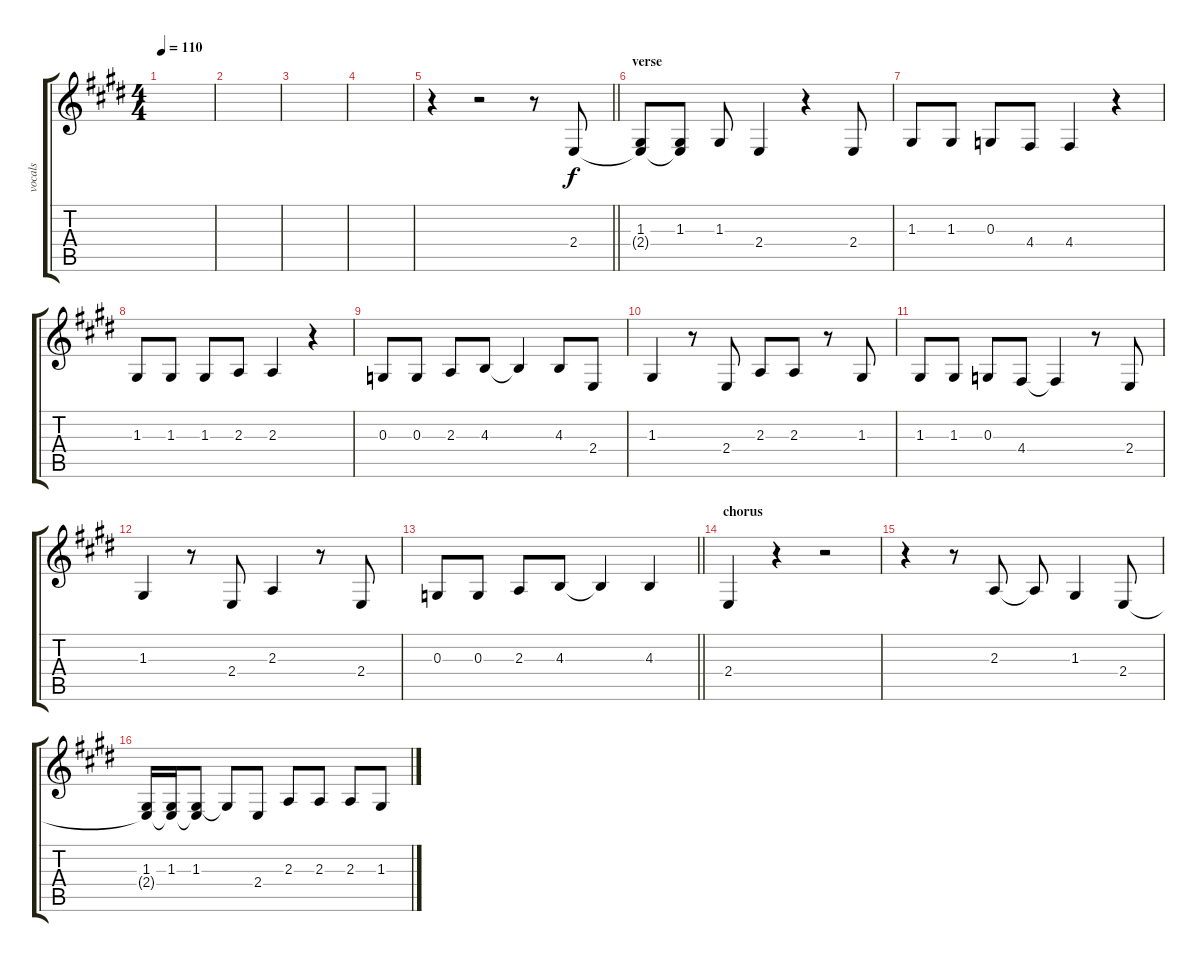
\track ("vocals" "vocals") {instrument lead2sawtooth}
\staff {score tabs}
\tuning (E4 B3 G3 D3 A2 E2) {hide}
\ts (4 4)
\tempo 110
\clef g2
\ks e
|
|
|
|
\barLineRight lightlight
r.4 r.2 r.8 2.4.8 |
\section ("" "verse")
(1.3 2.4{t}).8 (1.3 2.4{t}).8 1.3.8 2.4.4 r.4 2.4.8 |
1.3.8 1.3.8 0.3.8 4.4.8 4.4.4 r.4 |
1.3.8 1.3.8 1.3.8 2.3.8 2.3.4 r.4 |
0.3.8 0.3.8 2.3.8 4.3.8 4.3{t}.4 4.3.8 2.4.8 |
1.3.4 r.8 2.4.8 2.3.8 2.3.8 r.8 1.3.8 |
1.3.8 1.3.8 0.3.8 4.4.8 4.4{t}.4 r.8 2.4.8 |
1.3.4 r.8 2.4.8 2.3.4 r.8 2.4.8 |
\barLineRight lightlight
0.3.8 0.3.8 2.3.8 4.3.8 4.3{t}.4 4.3.4 |
\section ("" "chorus")
2.4.4 r.4 r.2 |
r.4 r.8 2.3.8 2.3{t}.8 1.3.4 2.4.8 |
(1.3 2.4{t}).16 (1.3 2.4{t}).16 (1.3 2.4{t}).8 1.3{t}.8 2.4.8 2.3.8 2.3.8 2.3.8 1.3.8
